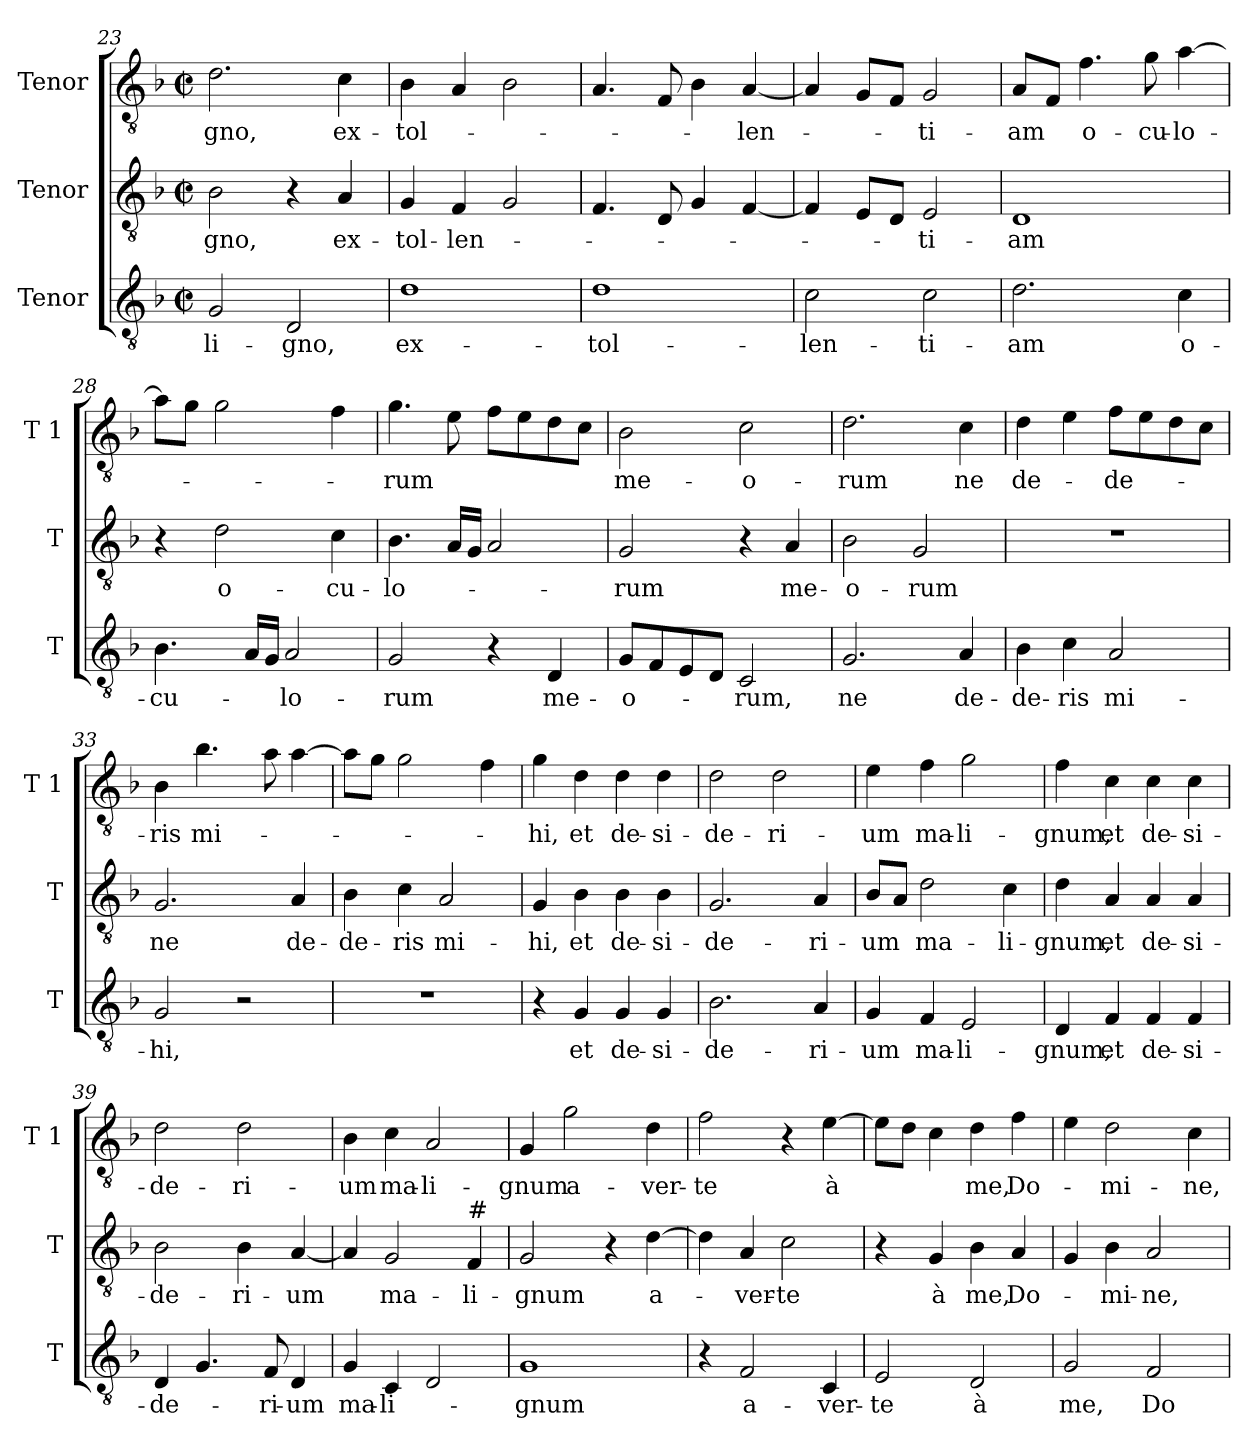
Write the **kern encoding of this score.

**kern	**text	**kern	**text	**kern	**text
*part3	*part3	*part2	*part2	*part1	*part1
*staff3	*staff3	*staff2	*staff2	*staff1	*staff1
*I"Tenor	*	*I"Tenor	*	*I"Tenor	*
*I'T	*	*I'T	*	*I'T 1	*
*clefGv2	*	*clefGv2	*	*clefGv2	*
*k[b-]	*	*k[b-]	*	*k[b-]	*
*F:	*	*F:	*	*F:	*
*M2/2	*	*M2/2	*	*M2/2	*
*met(c|)	*	*met(c|)	*	*met(c|)	*
=23	=23	=23	=23	=23	=23
!	!LO:LY:b	!	!LO:LY:b	!	!LO:LY:b
2G/	-li-	2B-\	-gno,	2.d\	-gno,
!	!LO:LY:b	!	!	!	!
2D/	-gno,	4r	.	.	.
!	!	!	!LO:LY:b	!	!LO:LY:b
.	.	4A/	ex-	4c\	ex-
!!LO:LB:g=z
=24	=24	=24	=24	=24	=24
!	!LO:LY:b	!	!LO:LY:b	!	!LO:LY:b
1d	ex-	4G/	-tol-	4B-\	-tol-
!	!	!	!LO:LY:b	!	!
.	.	4F/	-len-	4A/	.
.	.	2G/	.	2B-\	.
=25	=25	=25	=25	=25	=25
!	!LO:LY:b	!	!	!	!
1d	-tol-	4.F/	.	4.A/	.
.	.	8D/	.	8F/	.
.	.	4G/	.	4B-\	.
!	!	!	!	!	!LO:LY:b
.	.	[4F/	.	[4A/	-len-
=26	=26	=26	=26	=26	=26
!	!LO:LY:b	!	!	!	!
2c\	-len-	4F/]	.	4A/]	.
.	.	8E/L	.	8G/L	.
.	.	8D/J	.	8F/J	.
!	!LO:LY:b	!	!LO:LY:b	!	!LO:LY:b
2c\	-ti-	2E/	-ti-	2G/	-ti-
=27	=27	=27	=27	=27	=27
!	!LO:LY:b	!	!LO:LY:b	!	!LO:LY:b
2.d\	-am	1D	-am	8A/L	-am
.	.	.	.	8F/J	.
!	!	!	!	!	!LO:LY:b
.	.	.	.	4.f\	o-
!	!	!	!	!	!LO:LY:b
.	.	.	.	8g\	-cu-
!	!LO:LY:b	!	!	!	!LO:LY:b
4c\	o-	.	.	[4a\	-lo-
=28	=28	=28	=28	=28	=28
!	!LO:LY:b	!	!	!	!
4.B-\	-cu-	4r	.	8a\L]	.
.	.	.	.	8g\J	.
!	!	!	!LO:LY:b	!	!
.	.	2d\	o-	2g\	.
16A/LL	.	.	.	.	.
16G/JJ	.	.	.	.	.
!	!LO:LY:b	!	!	!	!
2A/	-lo-	.	.	.	.
!	!	!	!LO:LY:b	!	!
.	.	4c\	-cu-	4f\	.
=29	=29	=29	=29	=29	=29
!	!LO:LY:b	!	!LO:LY:b	!	!LO:LY:b
2G/	-rum	4.B-\	-lo-	4.g\	-rum
.	.	16A/LL	.	8e\	.
.	.	16G/JJ	.	.	.
4r	.	2A/	.	8f\L	.
.	.	.	.	8e\	.
!	!LO:LY:b	!	!	!	!
4D/	me-	.	.	8d\	.
.	.	.	.	8c\J	.
!!LO:LB:g=z
=30	=30	=30	=30	=30	=30
!	!LO:LY:b	!	!LO:LY:b	!	!LO:LY:b
8G/L	-o-	2G/	-rum	2B-\	me-
8F/	.	.	.	.	.
8E/	.	.	.	.	.
8D/J	.	.	.	.	.
!	!LO:LY:b	!	!	!	!LO:LY:b
2C/	-rum,	4r	.	2c\	-o-
!	!	!	!LO:LY:b	!	!
.	.	4A/	me-	.	.
=31	=31	=31	=31	=31	=31
!	!LO:LY:b	!	!LO:LY:b	!	!LO:LY:b
2.G/	ne	2B-\	-o-	2.d\	-rum
!	!	!	!LO:LY:b	!	!
.	.	2G/	-rum	.	.
!	!LO:LY:b	!	!	!	!LO:LY:b
4A/	de-	.	.	4c\	ne
=32	=32	=32	=32	=32	=32
!	!LO:LY:b	!	!	!	!LO:LY:b
4B-\	-de-	1r	.	4d\	de-
!	!LO:LY:b	!	!	!	!
4c\	-ris	.	.	4e\	.
!	!LO:LY:b	!	!	!	!LO:LY:b
2A/	mi-	.	.	8f\L	-de-
.	.	.	.	8e\	.
.	.	.	.	8d\	.
.	.	.	.	8c\J	.
=33	=33	=33	=33	=33	=33
!	!LO:LY:b	!	!LO:LY:b	!	!LO:LY:b
2G/	-hi,	2.G/	ne	4B-\	-ris
!	!	!	!	!	!LO:LY:b
.	.	.	.	4.b-\	mi-
2r	.	.	.	.	.
.	.	.	.	8a\	.
!	!	!	!LO:LY:b	!	!
.	.	4A/	de-	[4a\	.
=34	=34	=34	=34	=34	=34
!	!	!	!LO:LY:b	!	!
1r	.	4B-\	-de-	8a\L]	.
.	.	.	.	8g\J	.
!	!	!	!LO:LY:b	!	!
.	.	4c\	-ris	2g\	.
!	!	!	!LO:LY:b	!	!
.	.	2A/	mi-	.	.
.	.	.	.	4f\	.
=35	=35	=35	=35	=35	=35
!	!	!	!LO:LY:b	!	!LO:LY:b
4r	.	4G/	-hi,	4g\	-hi,
!	!LO:LY:b	!	!LO:LY:b	!	!LO:LY:b
4G/	et	4B-\	et	4d\	et
!	!LO:LY:b	!	!LO:LY:b	!	!LO:LY:b
4G/	de-	4B-\	de-	4d\	de-
!	!LO:LY:b	!	!LO:LY:b	!	!LO:LY:b
4G/	-si-	4B-\	-si-	4d\	-si-
!!LO:LB:g=z
=36	=36	=36	=36	=36	=36
!	!LO:LY:b	!	!LO:LY:b	!	!LO:LY:b
2.B-\	-de-	2.G/	-de-	2d\	-de-
!	!	!	!	!	!LO:LY:b
.	.	.	.	2d\	-ri-
!	!LO:LY:b	!	!LO:LY:b	!	!
4A/	-ri-	4A/	-ri-	.	.
=37	=37	=37	=37	=37	=37
!	!LO:LY:b	!	!LO:LY:b	!	!LO:LY:b
4G/	-um	8B-/L	-um	4e\	-um
.	.	8A/J	.	.	.
!	!LO:LY:b	!	!LO:LY:b	!	!LO:LY:b
4F/	ma-	2d\	ma-	4f\	ma-
!	!LO:LY:b	!	!	!	!LO:LY:b
2E/	-li-	.	.	2g\	-li-
!	!	!	!LO:LY:b	!	!
.	.	4c\	-li-	.	.
=38	=38	=38	=38	=38	=38
!	!LO:LY:b	!	!LO:LY:b	!	!LO:LY:b
4D/	-gnum,	4d\	-gnum,	4f\	-gnum,
!	!LO:LY:b	!	!LO:LY:b	!	!LO:LY:b
4F/	et	4A/	et	4c\	et
!	!LO:LY:b	!	!LO:LY:b	!	!LO:LY:b
4F/	de-	4A/	de-	4c\	de-
!	!LO:LY:b	!	!LO:LY:b	!	!LO:LY:b
4F/	-si-	4A/	-si-	4c\	-si-
=39	=39	=39	=39	=39	=39
!	!LO:LY:b	!	!LO:LY:b	!	!LO:LY:b
4D/	-de-	2B-\	-de-	2d\	-de-
4.G/	.	.	.	.	.
!	!	!	!LO:LY:b	!	!LO:LY:b
.	.	4B-\	-ri-	2d\	-ri-
!	!LO:LY:b	!	!	!	!
8F/	-ri-	.	.	.	.
!	!LO:LY:b	!	!LO:LY:b	!	!
4D/	-um	[4A/	-um	.	.
=40	=40	=40	=40	=40	=40
!	!LO:LY:b	!	!	!	!LO:LY:b
4G/	ma-	4A/]	.	4B-\	-um
!	!LO:LY:b	!	!LO:LY:b	!	!LO:LY:b
4C/	-li-	2G/	ma-	4c\	ma-
!	!	!	!	!	!LO:LY:b
2D/	.	.	.	2A/	-li-
!	!	!LO:TX:a:t=#	!	!	!
!	!	!	!LO:LY:b	!	!
.	.	4F/	-li-	.	.
=41	=41	=41	=41	=41	=41
!	!LO:LY:b	!	!LO:LY:b	!	!LO:LY:b
1G	-gnum	2G/	-gnum	4G/	-gnum
!	!	!	!	!	!LO:LY:b
.	.	.	.	2g\	a-
.	.	4r	.	.	.
!	!	!	!LO:LY:b	!	!LO:LY:b
.	.	[4d\	a-	4d\	-ver-
!!LO:PB:g=z
=42	=42	=42	=42	=42	=42
!	!	!	!	!	!LO:LY:b
4r	.	4d\]	.	2f\	-te
!	!LO:LY:b	!	!LO:LY:b	!	!
2F/	a-	4A/	-ver-	.	.
!	!	!	!LO:LY:b	!	!
.	.	2c\	-te	4r	.
!	!LO:LY:b	!	!	!	!LO:LY:b
4C/	-ver-	.	.	[4e\	à
=43	=43	=43	=43	=43	=43
!	!LO:LY:b	!	!	!	!
2E/	-te	4r	.	8e\L]	.
.	.	.	.	8d\J	.
!	!	!	!LO:LY:b	!	!
.	.	4G/	à	4c\	.
!	!LO:LY:b	!	!LO:LY:b	!	!LO:LY:b
2D/	à	4B-\	me,	4d\	me,
!	!	!	!LO:LY:b	!	!LO:LY:b
.	.	4A/	Do-	4f\	Do-
=44	=44	=44	=44	=44	=44
!	!LO:LY:b	!	!	!	!
2G/	me,	4G/	.	4e\	.
!	!	!	!LO:LY:b	!	!LO:LY:b
.	.	4B-\	-mi-	2d\	-mi-
!	!LO:LY:b	!	!LO:LY:b	!	!
2F/	Do-	2A/	-ne,	.	.
!	!	!	!	!	!LO:LY:b
.	.	.	.	4c\	-ne,
=	=	=	=	=	=
*-	*-	*-	*-	*-	*-
